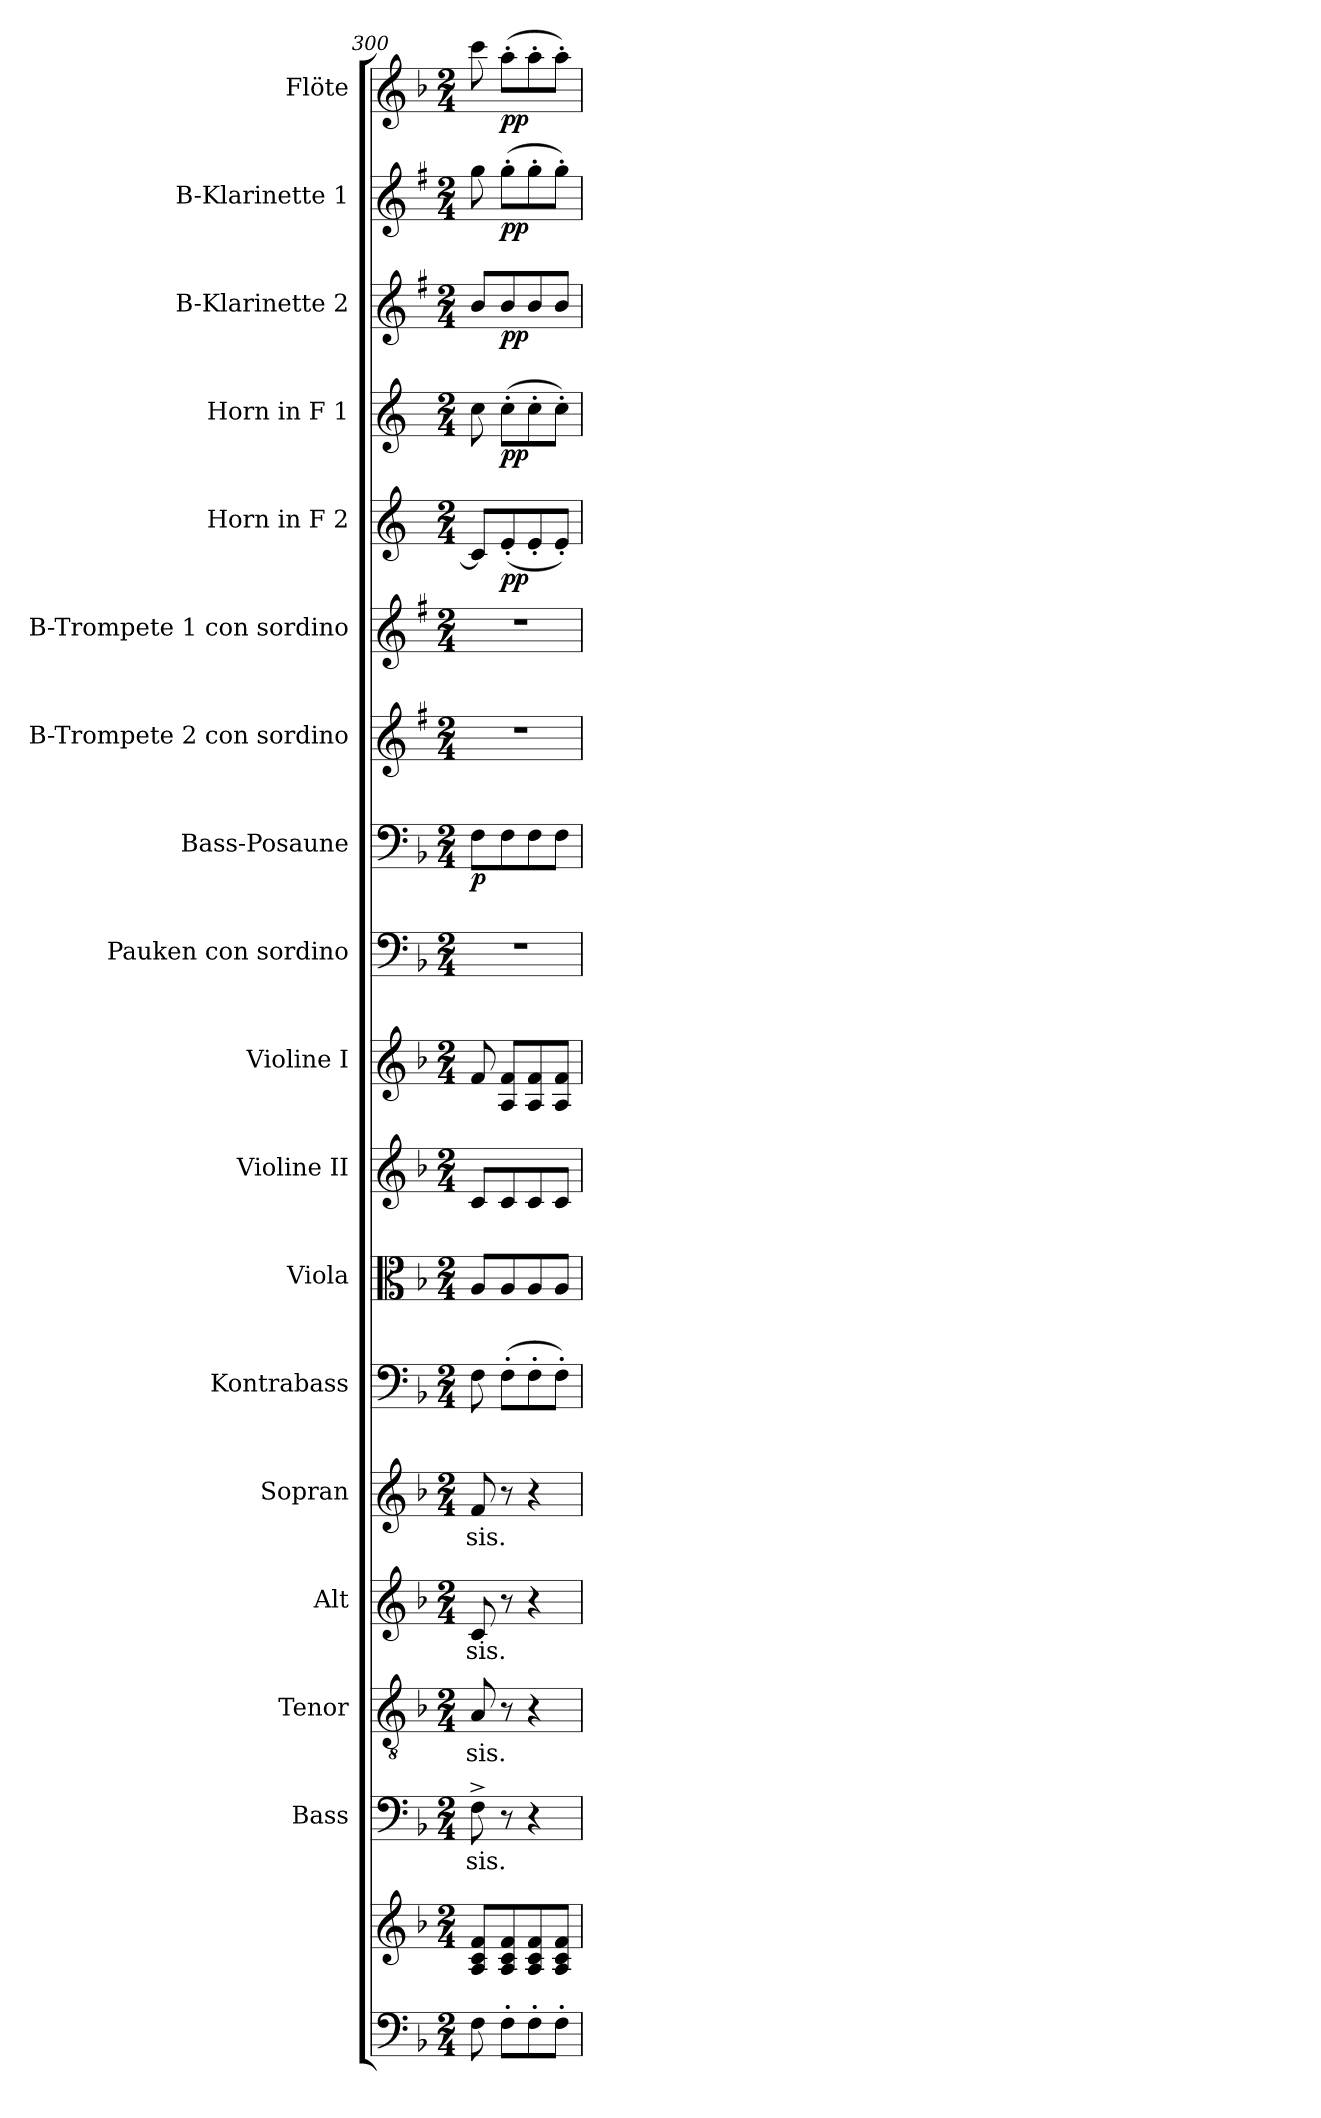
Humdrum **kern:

**kern	**kern	**kern	**text	**kern	**text	**kern	**text	**kern	**text	**kern	**kern	**kern	**kern	**kern	**kern	**dynam	**kern	**kern	**kern	**dynam	**kern	**dynam	**kern	**dynam	**kern	**dynam	**kern	**dynam
*part18	*part18	*part17	*part17	*part16	*part16	*part15	*part15	*part14	*part14	*part13	*part12	*part11	*part10	*part9	*part8	*part8	*part7	*part6	*part5	*part5	*part4	*part4	*part3	*part3	*part2	*part2	*part1	*part1
*staff19	*staff18	*staff17	*staff17	*staff16	*staff16	*staff15	*staff15	*staff14	*staff14	*staff13	*staff12	*staff11	*staff10	*staff9	*staff8	*staff8	*staff7	*staff6	*staff5	*staff5	*staff4	*staff4	*staff3	*staff3	*staff2	*staff2	*staff1	*staff1
*	*	*I"Bass	*	*I"Tenor	*	*I"Alt	*	*I"Sopran	*	*I"Kontrabass	*I"Viola	*I"Violine II	*I"Violine I	*I"Pauken con sordino	*I"Bass-Posaune	*	*I"B-Trompete 2 con sordino	*I"B-Trompete 1 con sordino	*I"Horn in F 2	*	*I"Horn in F 1	*	*I"B-Klarinette 2	*	*I"B-Klarinette 1	*	*I"Flöte	*
*	*	*I'B.	*	*I'T.	*	*I'A.	*	*I'S.	*	*I'Kb.	*I'Vla.	*I'Vl. II	*I'Vl. I	*I'Pk.	*I'B. Pos.	*	*I'B Trp. 2	*I'B Trp. 1	*	*	*	*	*I'B Kl. 2	*	*I'B Kl. 1	*	*I'Fl.	*
*clefF4	*clefG2	*clefF4	*	*clefGv2	*	*clefG2	*	*clefG2	*	*clefF4	*clefC3	*clefG2	*clefG2	*clefF4	*clefF4	*	*clefG2	*clefG2	*clefG2	*	*clefG2	*	*clefG2	*	*clefG2	*	*clefG2	*
*	*	*	*	*	*	*	*	*	*	*ITrd7c12	*	*	*	*	*	*	*ITrd1c2	*ITrd1c2	*ITrd4c7	*	*ITrd4c7	*	*ITrd1c2	*	*ITrd1c2	*	*	*
*k[b-]	*k[b-]	*k[b-]	*	*k[b-]	*	*k[b-]	*	*k[b-]	*	*k[b-]	*k[b-]	*k[b-]	*k[b-]	*k[b-]	*k[b-]	*	*k[b-]	*k[b-]	*k[b-]	*	*k[b-]	*	*k[b-]	*	*k[b-]	*	*k[b-]	*
*F:	*F:	*F:	*	*F:	*	*F:	*	*F:	*	*F:	*F:	*F:	*F:	*F:	*F:	*	*F:	*F:	*F:	*	*F:	*	*F:	*	*F:	*	*F:	*
*M2/4	*M2/4	*M2/4	*	*M2/4	*	*M2/4	*	*M2/4	*	*M2/4	*M2/4	*M2/4	*M2/4	*M2/4	*M2/4	*	*M2/4	*M2/4	*M2/4	*	*M2/4	*	*M2/4	*	*M2/4	*	*M2/4	*
=300	=300	=300	=300	=300	=300	=300	=300	=300	=300	=300	=300	=300	=300	=300	=300	=300	=300	=300	=300	=300	=300	=300	=300	=300	=300	=300	=300	=300
!	!	!	!LO:LY:b	!	!LO:LY:b	!	!LO:LY:b	!	!LO:LY:b	!	!	!	!	!	!	!LO:DY:b	!	!	!	!	!	!	!	!	!	!	!	!
8F\	8A/ 8c/ 8f/L	8F^>\	-sis.	8A/	-sis.	8c/	-sis.	8f/	-sis.	8FF\	8A/L	8c/L	8f/	2r	8F\L	p	2r	2r	8F/L]	.	8f\	.	8a/L	.	8ff\	.	8ccc\	.
!	!	!	!	!	!	!	!	!	!	!	!	!	!	!	!	!	!	!	!	!LO:DY:b	!	!LO:DY:b	!	!LO:DY:b	!	!LO:DY:b	!	!LO:DY:b
8F'>\L	8A/ 8c/ 8f/	8r	.	8r	.	8r	.	8r	.	(>8FF'>\L	8A/	8c/	8A/ 8f/L	.	8F\	.	.	.	(<8A'</	pp	(>8f'>\L	pp	8a/	pp	(>8ff'>\L	pp	(>8aa'>\L	pp
8F'>\	8A/ 8c/ 8f/	4r	.	4r	.	4r	.	4r	.	8FF'>\	8A/	8c/	8A/ 8f/	.	8F\	.	.	.	8A'</	.	8f'>\	.	8a/	.	8ff'>\	.	8aa'>\	.
8F'>\J	8A/ 8c/ 8f/J	.	.	.	.	.	.	.	.	8FF'>\J)	8A/J	8c/J	8A/ 8f/J	.	8F\J	.	.	.	8A'</J)	.	8f'>\J)	.	8a/J	.	8ff'>\J)	.	8aa'>\J)	.
=	=	=	=	=	=	=	=	=	=	=	=	=	=	=	=	=	=	=	=	=	=	=	=	=	=	=	=	=
*-	*-	*-	*-	*-	*-	*-	*-	*-	*-	*-	*-	*-	*-	*-	*-	*-	*-	*-	*-	*-	*-	*-	*-	*-	*-	*-	*-	*-
